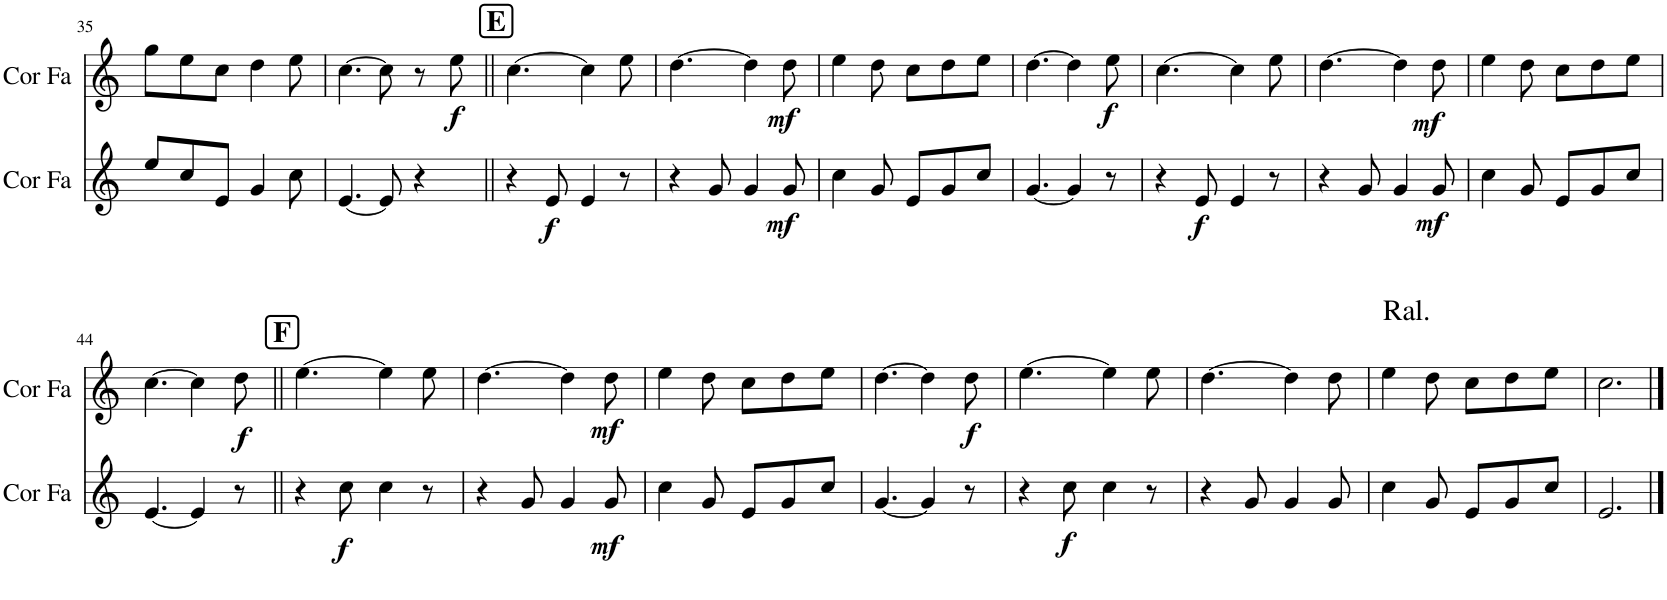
**kern	**dynam	**kern	**dynam
*part2	*part2	*part1	*part1
*staff2	*staff2	*staff1	*staff1
*I"Cor en Fa	*	*I"Cor en Fa	*
*I'Cor Fa	*	*I'Cor Fa	*
!!LO:PB:g=z
*clefG2	*	*clefG2	*
*Trd4c7	*	*Trd4c7	*
*k[]	*	*k[]	*
*M6/8	*	*M6/8	*
=35	=35	=35	=35
8ee/L	.	8gg\L	.
8cc/	.	8ee\	.
8e/J	.	8cc\J	.
4g/	.	4dd\	.
8cc\	.	8ee\	.
=36	=36	=36	=36
[4.e/	.	[4.cc\	.
8e/]	.	8cc\]	.
4r	.	8r	.
!	!	!	!LO:DY:b
.	.	8ee\	f
!!LO:REH:place=s1:a:B:cj:fs=14:t=E
=37||	=37||	=37||	=37||
4r	.	[4.cc\	.
!	!LO:DY:b	!	!
8e/	f	.	.
4e/	.	4cc\]	.
8r	.	8ee\	.
=38	=38	=38	=38
4r	.	[4.dd\	.
8g/	.	.	.
4g/	.	4dd\]	.
!	!LO:DY:b	!	!LO:DY:b
8g/	mf	8dd\	mf
=39	=39	=39	=39
4cc\	.	4ee\	.
8g/	.	8dd\	.
8e/L	.	8cc\L	.
8g/	.	8dd\	.
8cc/J	.	8ee\J	.
=40	=40	=40	=40
[4.g/	.	[4.dd\	.
4g/]	.	4dd\]	.
!	!	!	!LO:DY:b
8r	.	8ee\	f
=41	=41	=41	=41
4r	.	[4.cc\	.
!	!LO:DY:b	!	!
8e/	f	.	.
4e/	.	4cc\]	.
8r	.	8ee\	.
=42	=42	=42	=42
4r	.	[4.dd\	.
8g/	.	.	.
4g/	.	4dd\]	.
!	!LO:DY:b	!	!LO:DY:b
8g/	mf	8dd\	mf
=43	=43	=43	=43
4cc\	.	4ee\	.
8g/	.	8dd\	.
8e/L	.	8cc\L	.
8g/	.	8dd\	.
8cc/J	.	8ee\J	.
!!LO:LB:g=z
=44	=44	=44	=44
[4.e/	.	[4.cc\	.
4e/]	.	4cc\]	.
!	!	!	!LO:DY:b
8r	.	8dd\	f
!!LO:REH:place=s1:a:B:cj:fs=14:t=F
=45||	=45||	=45||	=45||
4r	.	[4.ee\	.
!	!LO:DY:b	!	!
8cc\	f	.	.
4cc\	.	4ee\]	.
8r	.	8ee\	.
=46	=46	=46	=46
4r	.	[4.dd\	.
8g/	.	.	.
4g/	.	4dd\]	.
!	!LO:DY:b	!	!LO:DY:b
8g/	mf	8dd\	mf
=47	=47	=47	=47
4cc\	.	4ee\	.
8g/	.	8dd\	.
8e/L	.	8cc\L	.
8g/	.	8dd\	.
8cc/J	.	8ee\J	.
=48	=48	=48	=48
[4.g/	.	[4.dd\	.
4g/]	.	4dd\]	.
!	!	!	!LO:DY:b
8r	.	8dd\	f
=49	=49	=49	=49
4r	.	[4.ee\	.
!	!LO:DY:b	!	!
8cc\	f	.	.
4cc\	.	4ee\]	.
8r	.	8ee\	.
=50	=50	=50	=50
4r	.	[4.dd\	.
8g/	.	.	.
4g/	.	4dd\]	.
8g/	.	8dd\	.
=51	=51	=51	=51
!	!	!LO:TX:a:t=Ral.	!
4cc\	.	4ee\	.
8g/	.	8dd\	.
8e/L	.	8cc\L	.
8g/	.	8dd\	.
8cc/J	.	8ee\J	.
=52	=52	=52	=52
2.e/	.	2.cc\	.
==	==	==	==
*-	*-	*-	*-
